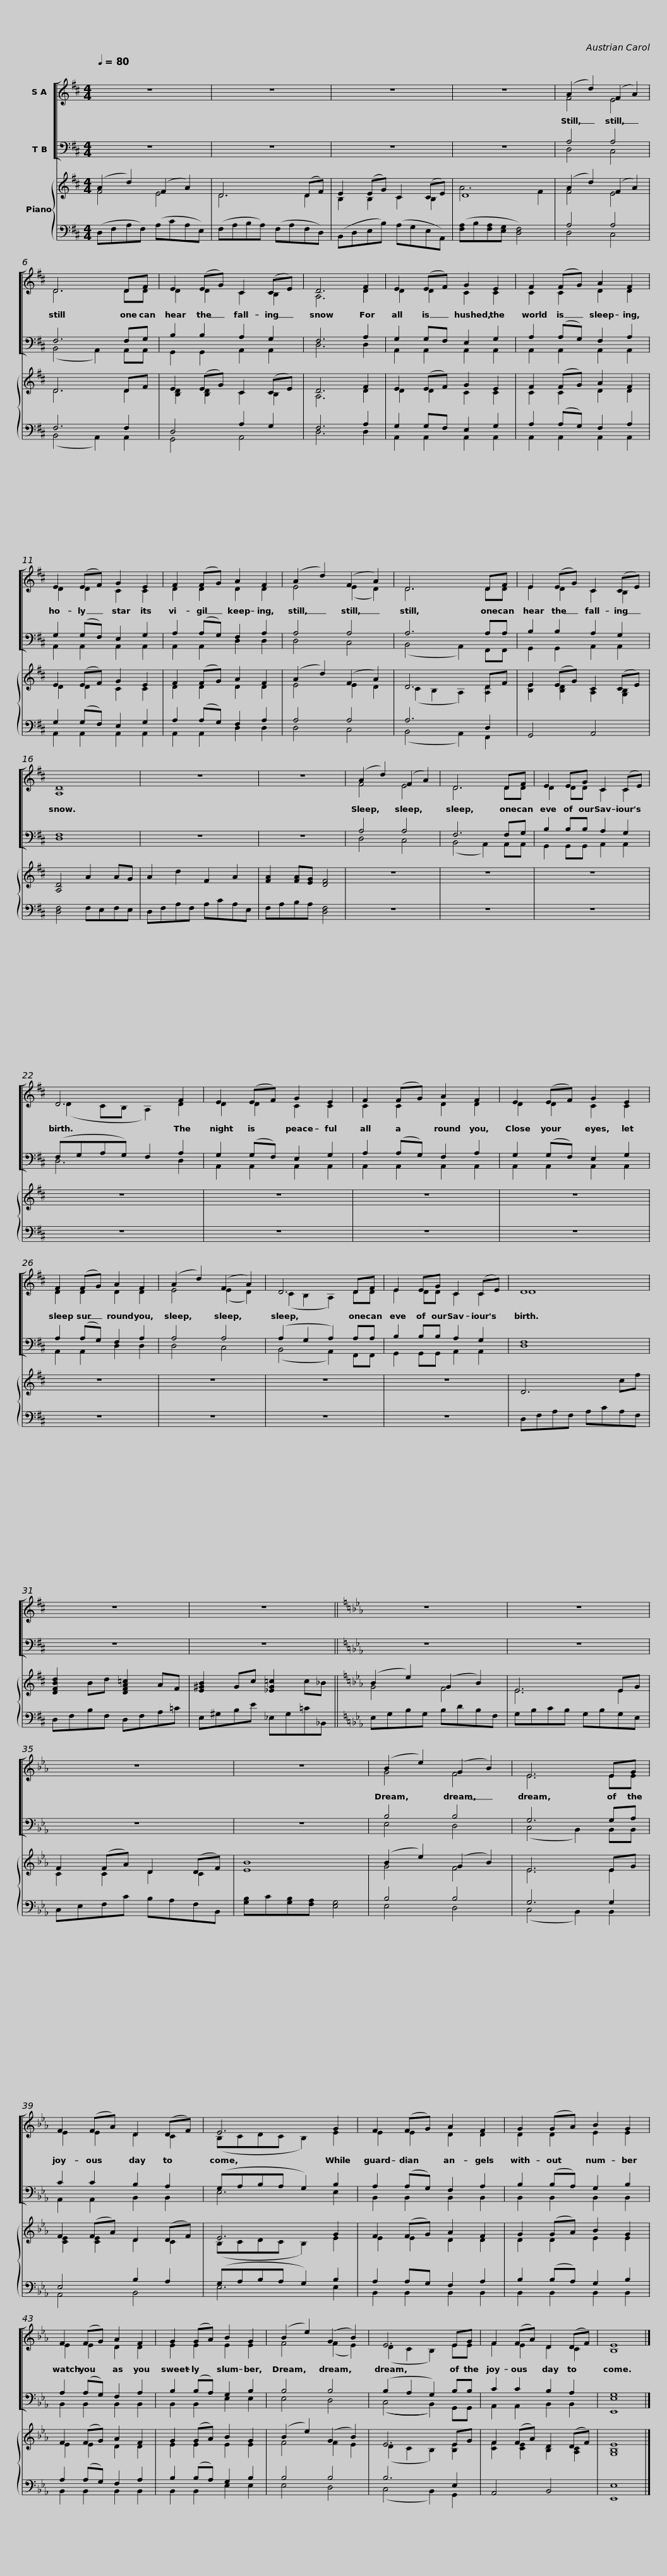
X:1
%%score [ ( 1 2 ) ( 3 4 ) ] { ( 5 6 ) | ( 7 8 ) }
L:1/8
Q:1/4=80
M:4/4
I:linebreak $
K:D
V:1 treble
V:2 treble
V:3 bass
V:4 bass
V:5 treble
V:6 treble
V:7 bass
V:8 bass
V:1
 z8 | z8 | z8 | z8 | (A2 d2) (F2 A2) | %5
 D6 DF |$ E2 (EG) C2 (CE) | D6 F2 | E2 (EF) G2 E2 | F2 (FG) A2 F2 | %10
 E2 (EF) G2 E2 |$ F2 (FG) A2 F2 | (A2 d2) (F2 A2) | D6 DF | E2 (EG) C2 (CE) | %15
 D8 | z8 |$ z8 | (A2 d2) (F2 A2) | D6 DF | %20
 E2 EG C2 (CE) | D6 F2 | E2 (EF) G2 E2 |$ F2 (FG) A2 F2 | E2 (EF) G2 E2 | %25
 F2 (FG) A2 F2 | (A2 d2) (F2 A2) | D6 DF |$ E2 EG C2 (CE) | D8 | %30
 z8 | z8 ||[K:Eb] z8 |$ z8 | z8 | %35
 z8 | (B2 e2) (G2 B2) | E6 EG | F2 (FA) D2 (DF) |$ E6 G2 | %40
 F2 (FG) A2 F2 | G2 (GA) B2 G2 | F2 (FG) A2 F2 |$ G2 (GA) B2 G2 | (B2 e2) (G2 B2) | %45
 E6 EG | F2 (FA) D2 (DF) | [B,E]8 |] %48
V:2
 x8 | x8 | x8 | x8 | F4 E4 | %5
 D6 DD |$ D2 D2 C2 B,2 | A,6 D2 | D2 D2 C2 C2 | C2 C2 D2 D2 | %10
 D2 D2 C2 C2 |$ D2 D2 D2 D2 | E4 (E2 D2) | D6 DD | E2 D2 C2 B,2 | %15
 A,8 | z8 |$ x8 | F4 E4 | D6 DD | %20
 D2 DD C2 C2 | (D2 CB, A,2) D2 | D2 D2 C2 C2 |$ C2 C2 D2 D2 | D2 D2 C2 C2 | %25
 D2 D2 D2 D2 | E4 (E2 D2) | (C2 B,2 A,2) DD |$ E2 DD C2 C2 | D8 | %30
 z8 | x8 ||[K:Eb] x8 |$ x8 | x8 | %35
 x8 | G4 F4 | E6 EE | E2 E2 D2 C2 |$ (B,CDC B,2) E2 | %40
 E2 E2 D2 D2 | D2 D2 E2 E2 | E2 E2 D2 D2 |$ E2 E2 E2 E2 | F4 (F2 E2) | %45
 (D2 C2 B,2) EE | F2 E2 D2 C2 | x8 |] %48
V:3
 z8 | z8 | z8 | z8 | A,4 A,4 | %5
 F,6 F,G, |$ B,2 B,2 A,2 G,2 | F,6 A,2 | G,2 G,F, E,2 G,2 | A,2 (A,G,) F,2 A,2 | %10
 G,2 (G,F,) E,2 G,2 |$ A,2 (A,G,) F,2 A,2 | A,4 A,4 | A,6 A,A, | B,2 B,2 A,2 G,2 | %15
 F,8 | z8 |$ z8 | A,4 A,4 | F,6 F,G, | %20
 B,2 B,B, A,2 G,2 | (F,G,A,G,) F,2 A,2 | G,2 (G,F,) E,2 G,2 |$ A,2 (A,G,) F,2 A,2 | G,2 (G,F,) E,2 G,2 | %25
 A,2 (A,G,) F,2 A,2 | A,4 A,4 | (A,2 G,2 A,2) A,A, |$ B,2 B,B, A,2 G,2 | F,8 | %30
 z8 | z8 ||[K:Eb] z8 |$ z8 | z8 | %35
 z8 | B,4 B,4 | G,6 G,A, | C2 C2 B,2 A,2 |$ (G,A,B,A, G,2) B,2 | %40
 A,2 (A,G,) F,2 A,2 | B,2 (B,A,) G,2 B,2 | A,2 (A,G,) F,2 A,2 |$ B,2 (B,A,) G,2 B,2 | B,4 B,4 | %45
 (B,2 A,2 G,2) B,B, | C2 C2 B,2 A,2 | [E,,E,G,]8 |] %48
V:4
 x8 | x8 | x8 | x8 | D,4 C,4 | %5
 (B,,4 A,,2) A,,A,, |$ G,,2 G,,2 A,,2 A,,2 | D,6 D,2 | A,,2 A,,2 A,,2 A,,2 | A,,2 A,,2 A,,2 A,,2 | %10
 A,,2 A,,2 A,,2 A,,2 |$ A,,2 A,,2 D,2 D,2 | D,4 C,4 | (B,,4 A,,2) F,,F,, | G,,2 G,,2 A,,2 A,,2 | %15
 D,8 | z8 |$ x8 | D,4 C,4 | (B,,4 A,,2) A,,A,, | %20
 G,,2 G,,G,, A,,2 A,,2 | D,6 D,2 | A,,2 A,,2 A,,2 A,,2 |$ A,,2 A,,2 A,,2 A,,2 | A,,2 A,,2 A,,2 A,,2 | %25
 A,,2 A,,2 D,2 D,2 | D,4 C,4 | (B,,4 A,,2) F,,F,, |$ G,,2 G,,G,, A,,2 A,,2 | D,8 | %30
 z8 | x8 ||[K:Eb] x8 |$ x8 | x8 | %35
 x8 | E,4 D,4 | (C,4 B,,2) B,,B,, | A,,2 A,,2 B,,2 B,,2 |$ E,6 E,2 | %40
 B,,2 B,,2 B,,2 B,,2 | B,,2 B,,2 B,,2 B,,2 | B,,2 B,,2 B,,2 B,,2 |$ B,,2 B,,2 E,2 E,2 | E,4 D,4 | %45
 ((C,4 B,,2)) G,,G,, | A,,2 A,,2 B,,2 B,,2 | x8 |] %48
V:5
 (A2 d2) (F2 A2) | D6 (DF) | E2 (EG) C2 (CE) | D8 | (A2 d2) (F2 A2) | %5
 D6 DF |$ E2 (EG) C2 (CE) | D6 F2 | E2 (EF) G2 E2 | F2 (FG) A2 F2 | %10
 E2 (EF) G2 E2 |$ F2 (FG) A2 F2 | (A2 d2) (F2 A2) | D6 DF | E2 (EG) C2 (CE) | %15
 [A,D]4 A2 AG | A2 d2 F2 A2 |$ [FA]2 [FA][EG] [DF]4 | z8 | z8 | %20
 z8 | z8 | z8 |$ z8 | z8 | %25
 z8 | z8 | z8 |$ z8 | D6 cf | %30
 [DFBd]2 Bd [DFA=c]2 AF | [E^GB]2 Gc [_EG=c]2 c_B ||[K:Eb] (B2 e2) (G2 B2) |$ E6 EG | F2 (FA) D2 (DF) | %35
 E8 | (B2 e2) (G2 B2) | E6 EG | F2 (FA) D2 (DF) |$ E6 G2 | %40
 F2 (FG) A2 F2 | G2 (GA) B2 G2 | F2 (FG) A2 F2 |$ G2 (GA) B2 G2 | (B2 e2) (G2 B2) | %45
 E6 EG | F2 (FA) D2 (DF) | [G,B,E]8 |] %48
V:6
 F4 E4 | D6 D2 | B,2 B,2 C2 B,2 | A6 F2 | F4 E4 | %5
 D6 D2 |$ [B,D]2 [B,D]2 C2 B,2 | A,6 D2 | D2 D2 C2 C2 | C2 C2 D2 D2 | %10
 D2 D2 C2 C2 |$ D2 D2 D2 D2 | E4 E2 D2 | (C2 B,2 A,2) [A,D]2 | [B,E]2 [B,D]2 [A,C]2 [G,B,]2 | %15
 x8 | x8 |$ x8 | x8 | x8 | %20
 x8 | x8 | x8 |$ x8 | x8 | %25
 x8 | x8 | x8 |$ x8 | x8 | %30
 x8 | x8 ||[K:Eb] G4 F4 |$ E6 E2 | C2 C2 D2 C2 | %35
 B8 | G4 F4 | E6 E2 | [CE]2 [CE]2 D2 C2 |$ (B,CDC B,2) E2 | %40
 E2 E2 D2 D2 | D2 D2 E2 E2 | E2 E2 D2 D2 |$ E2 E2 E2 E2 | F4 F2 E2 | %45
 (D2 C2 B,2) [B,E]2 | [CF]2 [CE]2 [B,D]2 [A,C]2 | x8 |] %48
V:7
 (D,F,A,F,) (A,CA,E,) | (F,A,B,A,) (F,A,F,D,) | (B,,D,E,B,) (A,G,E,A,,) | ([F,A,]B,[F,A,][E,G,] [D,F,]4) | A,4 A,4 | %5
 F,6 F,2 |$ D,4 A,2 G,2 | F,6 A,2 | G,2 G,F, E,2 G,2 | A,2 (A,G,) F,2 A,2 | %10
 G,2 (G,F,) E,2 G,2 |$ A,2 (A,G,) F,2 A,2 | A,4 A,4 | A,6 D,2 | G,,4 A,,4 | %15
 [D,F,]4 F,E,F,E, | D,F,A,F, A,CA,E, |$ F,A,B,A, [D,F,]4 | z8 | z8 | %20
 z8 | z8 | z8 |$ z8 | z8 | %25
 z8 | z8 | z8 |$ z8 | D,F,A,F, A,CA,F, | %30
 D,F,B,F, D,F,A,=C | E,^G,B,E _E,G,=C_B,, ||[K:Eb] E,G,B,G, B,DB,F, |$ G,B,CB, G,B,G,E, | C,E,F,C B,A,F,B,, | %35
 [G,B,]C[G,B,][F,A,] [E,G,]4 | B,4 B,4 | G,6 G,2 | E,4 B,2 A,2 |$ (G,A,B,A, G,2) B,2 | %40
 A,2 A,G, F,2 A,2 | B,2 (B,A,) G,2 B,2 | A,2 (A,G,) F,2 A,2 |$ B,2 (B,A,) G,2 B,2 | B,4 B,4 | %45
 B,6 E,2 | A,,4 B,,4 | [E,,E,]8 |] %48
V:8
 x8 | x8 | x8 | x8 | D,4 C,4 | %5
 (B,,4 A,,2) A,,2 |$ G,,4 A,,4 | D,6 D,2 | A,,2 A,,2 A,,2 A,,2 | A,,2 A,,2 A,,2 A,,2 | %10
 A,,2 A,,2 A,,2 A,,2 |$ A,,2 A,,2 D,2 D,2 | D,4 C,4 | (B,,4 A,,2) F,,2 | x8 | %15
 x8 | x8 |$ x8 | x8 | x8 | %20
 x8 | x8 | x8 |$ x8 | x8 | %25
 x8 | x8 | x8 |$ x8 | x8 | %30
 x8 | x8 ||[K:Eb] x8 |$ x8 | x8 | %35
 x8 | E,4 D,4 | (C,4 B,,2) B,,2 | A,,4 B,,4 |$ E,6 E,2 | %40
 B,,2 B,,2 B,,2 B,,2 | B,,2 B,,2 B,,2 B,,2 | B,,2 B,,2 B,,2 B,,2 |$ B,,2 B,,2 E,2 E,2 | E,4 D,4 | %45
 (C,4 B,,2) G,,2 | x8 | x8 |] %48
